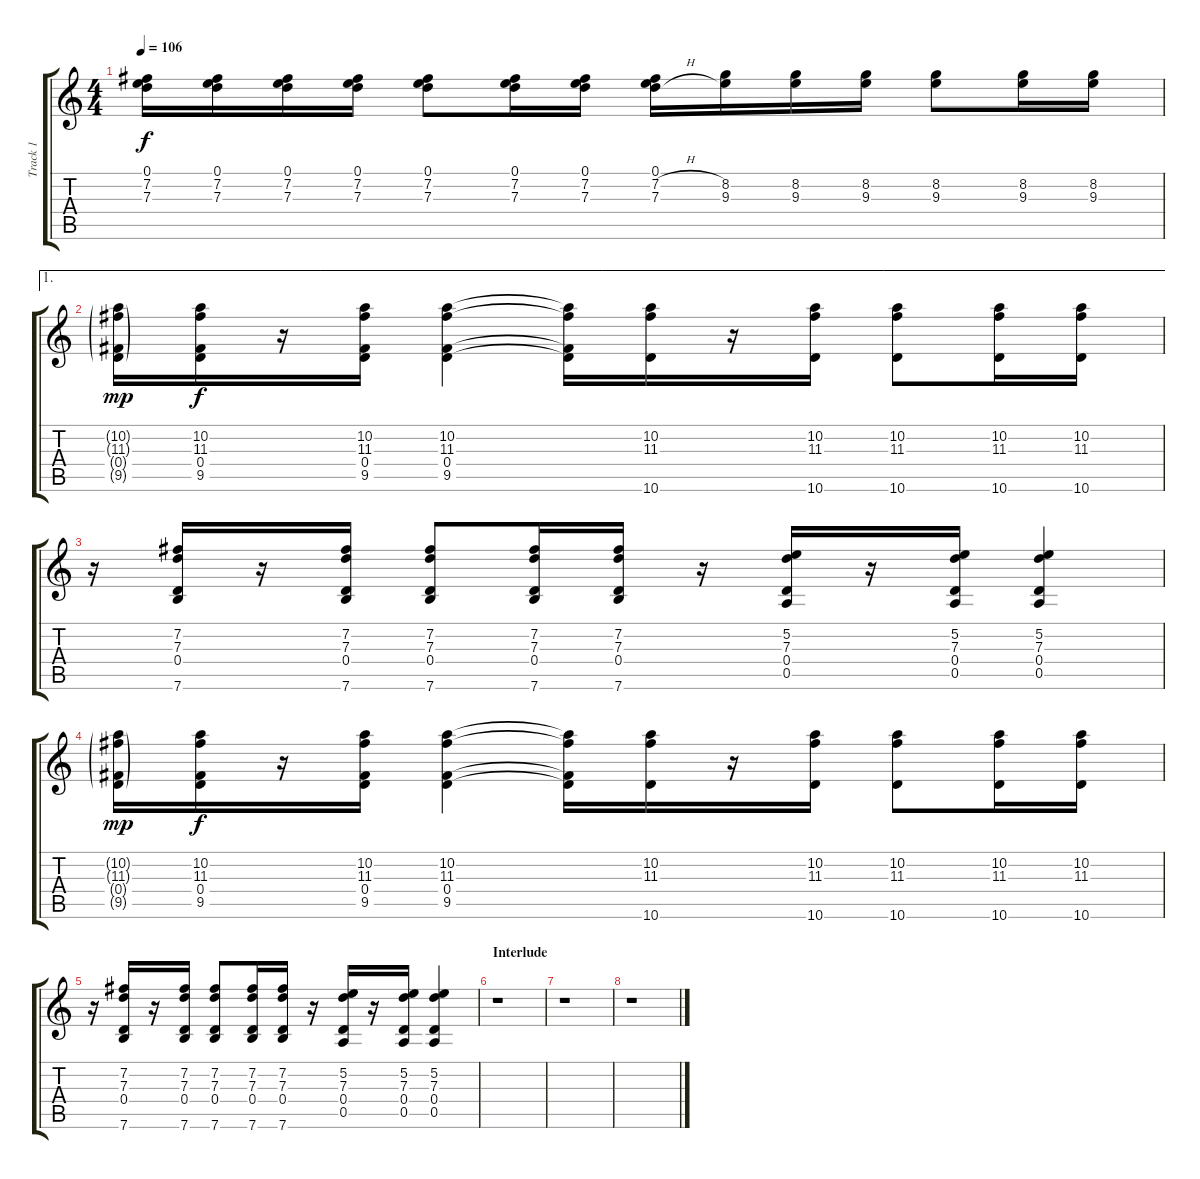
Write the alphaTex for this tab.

\track ("Track 1" "Track 1") {instrument distortionguitar}
\staff {score tabs}
\tuning (E4 B3 G3 D3 A2 E2) {hide}
\ts (4 4)
\tempo 106
\clef g2
\ks c
(0.1 7.2 7.3).16{dy f} (0.1 7.2 7.3).16 (0.1 7.2 7.3).16 (0.1 7.2 7.3).16 (0.1 7.2 7.3).8 (0.1 7.2 7.3).16 (0.1 7.2 7.3).16 (0.1 7.2{h} 7.3{h}).16 (8.2 9.3).16 (8.2 9.3).16 (8.2 9.3).16 (8.2 9.3).8 (8.2 9.3).16 (8.2 9.3).16 |
\ae 1
(10.2{g} 11.3{g} 0.4{g} 9.5{g}).16{dy mp} (10.2 11.3 0.4 9.5).16{dy f} r.16 (10.2 11.3 0.4 9.5).16 (10.2 11.3 0.4 9.5).4 (10.2{t} 11.3{t} 0.4{t} 9.5{t}).16 (10.2 11.3 10.6).16 r.16 (10.2 11.3 10.6).16 (10.2 11.3 10.6).8 (10.2 11.3 10.6).16 (10.2 11.3 10.6).16 |
r.16 (7.2 7.3 0.4 7.6).16 r.16 (7.2 7.3 0.4 7.6).16 (7.2 7.3 0.4 7.6).8 (7.2 7.3 0.4 7.6).16 (7.2 7.3 0.4 7.6).16 r.16 (5.2 7.3 0.4 0.5).16 r.16 (5.2 7.3 0.4 0.5).16 (5.2 7.3 0.4 0.5).4 |
(10.2{g} 11.3{g} 0.4{g} 9.5{g}).16{dy mp} (10.2 11.3 0.4 9.5).16{dy f} r.16 (10.2 11.3 0.4 9.5).16 (10.2 11.3 0.4 9.5).4 (10.2{t} 11.3{t} 0.4{t} 9.5{t}).16 (10.2 11.3 10.6).16 r.16 (10.2 11.3 10.6).16 (10.2 11.3 10.6).8 (10.2 11.3 10.6).16 (10.2 11.3 10.6).16 |
r.16 (7.2 7.3 0.4 7.6).16 r.16 (7.2 7.3 0.4 7.6).16 (7.2 7.3 0.4 7.6).8 (7.2 7.3 0.4 7.6).16 (7.2 7.3 0.4 7.6).16 r.16 (5.2 7.3 0.4 0.5).16 r.16 (5.2 7.3 0.4 0.5).16 (5.2 7.3 0.4 0.5).4 |
\section ("" "Interlude")
r.1 |
r.1 |
r.1
